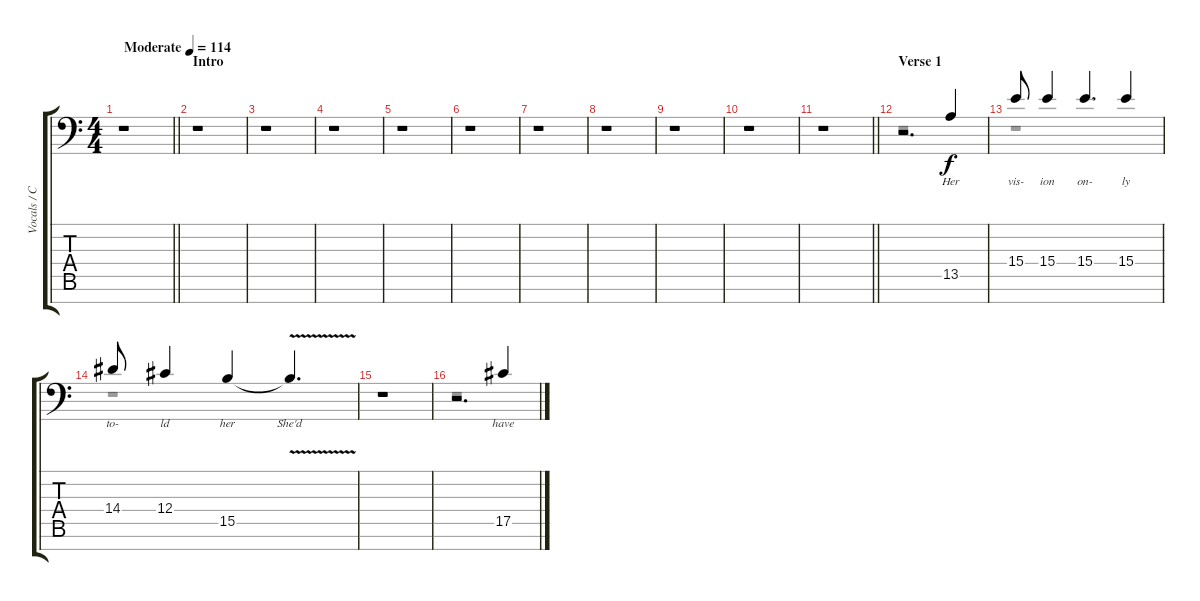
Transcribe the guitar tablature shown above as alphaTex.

\track ("Vocals / Christine Rhoades" "Vocals / C") {instrument choiraahs}
\staff {score tabs}
\tuning (Eb4 Bb3 Gb3 Db3 Ab2 Eb2 Bb1) {hide}
\voice
\ts (4 4)
\tempo (114 "Moderate")
\clef f4
\barLineRight lightlight
\ks c
r.1{dy f instrument choiraahs} |
\section ("" "Intro")
r.1 |
r.1 |
r.1 |
r.1 |
r.1 |
r.1 |
r.1 |
r.1 |
r.1 |
\barLineRight lightlight
r.1 |
\section ("" "Verse 1")
r.2{d} 13.5.4{lyrics (0 "Her") lyrics (1 "") lyrics (2 "") lyrics (3 "") lyrics (4 "")} |
15.4.8{lyrics (0 "vis-") lyrics (1 "") lyrics (2 "") lyrics (3 "") lyrics (4 "")} 15.4.4{lyrics (0 "ion") lyrics (1 "") lyrics (2 "") lyrics (3 "") lyrics (4 "")} 15.4.4{d lyrics (0 "on-") lyrics (1 "") lyrics (2 "") lyrics (3 "") lyrics (4 "")} 15.4.4{lyrics (0 "ly") lyrics (1 "") lyrics (2 "") lyrics (3 "") lyrics (4 "")} |
14.4.8{lyrics (0 "to-") lyrics (1 "") lyrics (2 "") lyrics (3 "") lyrics (4 "")} 12.4.4{lyrics (0 "ld") lyrics (1 "") lyrics (2 "") lyrics (3 "") lyrics (4 "")} 15.5.4{lyrics (0 "her") lyrics (1 "") lyrics (2 "") lyrics (3 "") lyrics (4 "")} 15.5{v t}.4{d lyrics (0 "She'd") lyrics (1 "") lyrics (2 "") lyrics (3 "") lyrics (4 "")} |
r.1 |
r.2{d} 17.5.4{lyrics (0 "have") lyrics (1 "") lyrics (2 "") lyrics (3 "") lyrics (4 "")}
\voice
\clef f4
\ottava regular
\simile none
\barLineRight lightlight
\ks c
r.1{dy f} |
r.1 |
r.1 |
r.1 |
r.1 |
r.1 |
r.1 |
r.1 |
r.1 |
r.1 |
\barLineRight lightlight
r.1 |
r.1 |
r.1 |
r.1 |
r.1 |
r.1
